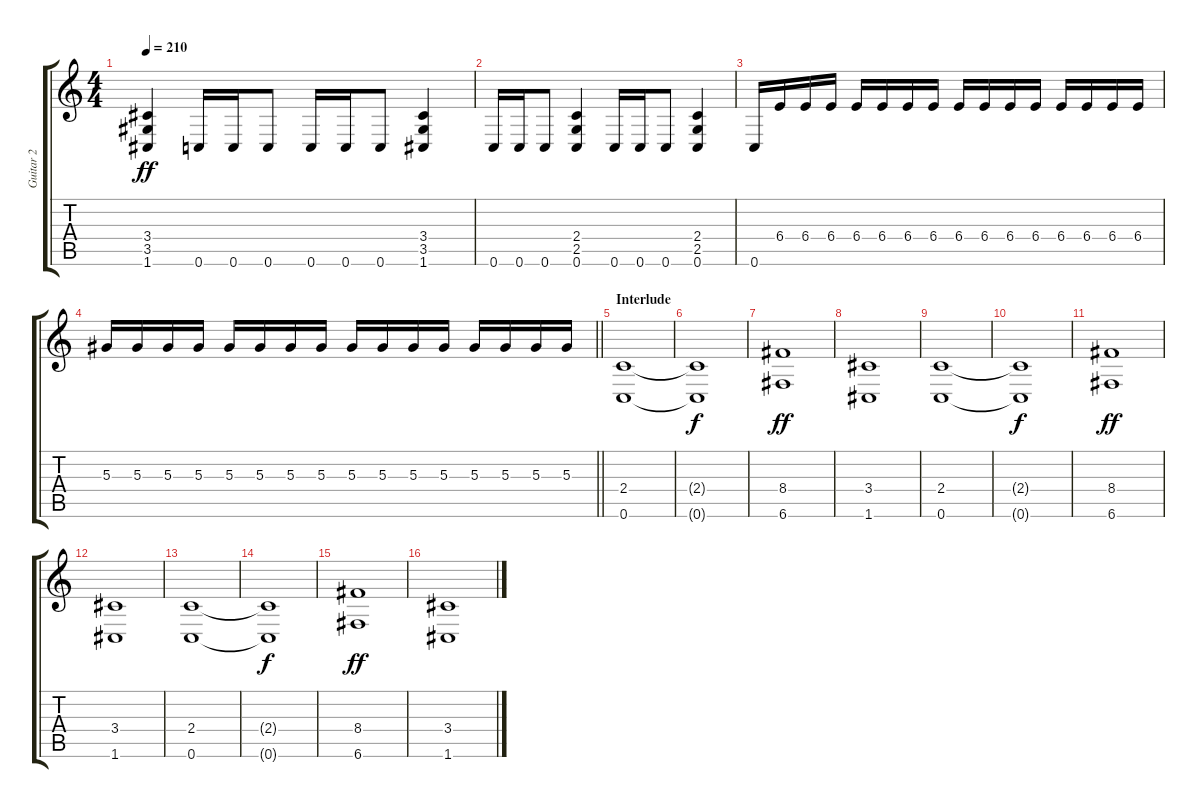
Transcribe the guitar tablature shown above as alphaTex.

\track ("Guitar 2" "Guitar 2") {instrument overdrivenguitar}
\staff {score tabs}
\tuning (C4 G3 Eb3 Bb2 F2 C2) {hide}
\ts (4 4)
\tempo 210
\clef g2
\ks c
(3.4 3.5 1.6).4{dy ff} 0.6.16 0.6.16 0.6.8 0.6.16 0.6.16 0.6.8 (3.4 3.5 1.6).4 |
0.6.16 0.6.16 0.6.8 (2.4 2.5 0.6).4 0.6.16 0.6.16 0.6.8 (2.4 2.5 0.6).4 |
0.6.16 6.4.16 6.4.16 6.4.16 6.4.16 6.4.16 6.4.16 6.4.16 6.4.16 6.4.16 6.4.16 6.4.16 6.4.16 6.4.16 6.4.16 6.4.16 |
\barLineRight lightlight
5.3.16 5.3.16 5.3.16 5.3.16 5.3.16 5.3.16 5.3.16 5.3.16 5.3.16 5.3.16 5.3.16 5.3.16 5.3.16 5.3.16 5.3.16 5.3.16 |
\section ("" "Interlude")
(2.4 0.6).1 |
(2.4{t} 0.6{t}).1{dy f} |
(8.4 6.6).1{dy ff} |
(3.4 1.6).1 |
(2.4 0.6).1 |
(2.4{t} 0.6{t}).1{dy f} |
(8.4 6.6).1{dy ff} |
(3.4 1.6).1 |
(2.4 0.6).1 |
(2.4{t} 0.6{t}).1{dy f} |
(8.4 6.6).1{dy ff} |
(3.4 1.6).1
